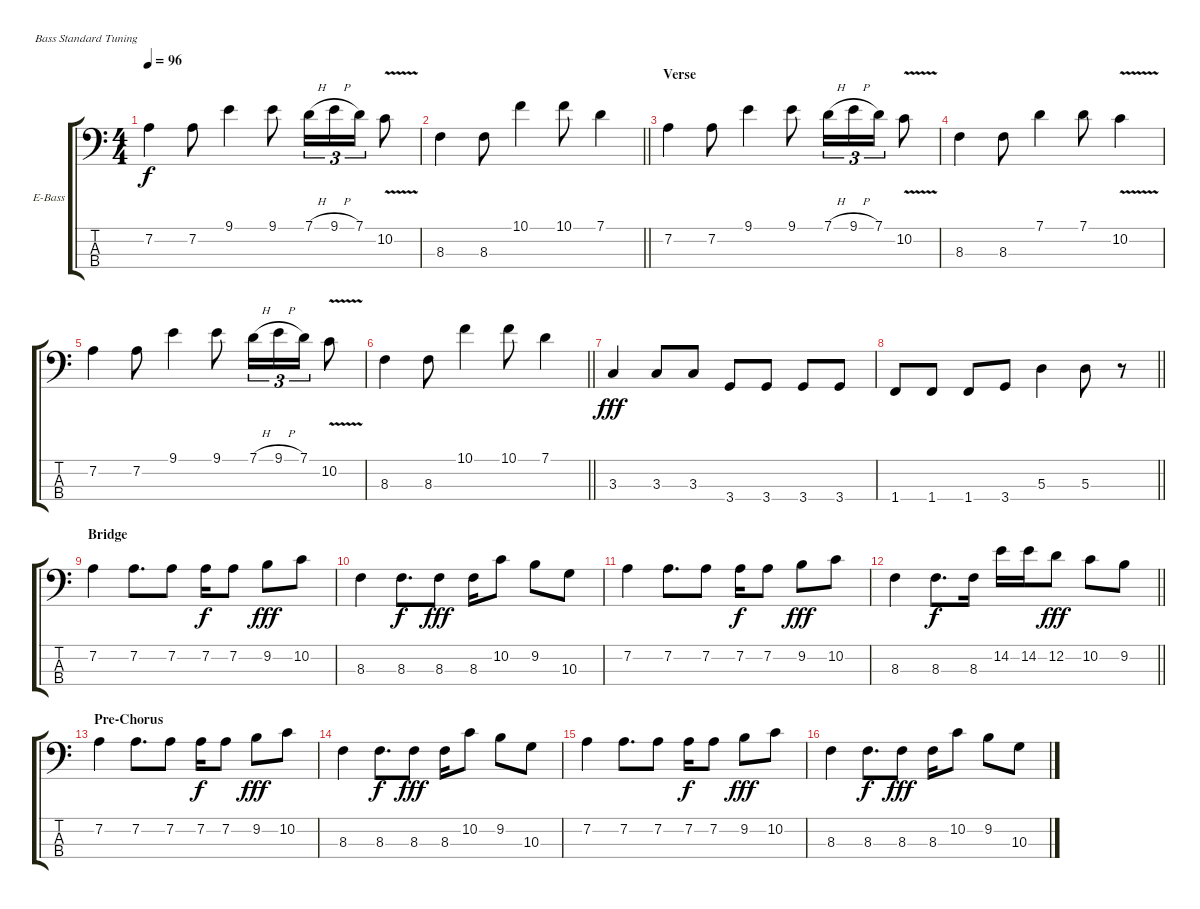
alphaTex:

\bracketExtendMode groupsimilarinstruments
\firstSystemTrackNameOrientation horizontal
\otherSystemsTrackNameOrientation horizontal
\track ("Bass" "E-Bass") {instrument electricbassfinger}
\staff {score tabs}
\tuning (G2 D2 A1 E1)
\ts (4 4)
\tempo 96
\clef f4
\ks c
7.2.4{dy f} 7.2.8 9.1.4 9.1.8 7.1{h}.16{tu (3 2)} 9.1{h}.16{tu (3 2)} 7.1.16{tu (3 2)} 10.2{v}.8 |
\barLineRight lightlight
8.3.4 8.3.8 10.1.4 10.1.8 7.1.4 |
\section ("" "Verse")
7.2.4 7.2.8 9.1.4 9.1.8 7.1{h}.16{tu (3 2)} 9.1{h}.16{tu (3 2)} 7.1.16{tu (3 2)} 10.2{v}.8 |
8.3.4 8.3.8 7.1.4 7.1.8 10.2{v}.4 |
7.2.4 7.2.8 9.1.4 9.1.8 7.1{h}.16{tu (3 2)} 9.1{h}.16{tu (3 2)} 7.1.16{tu (3 2)} 10.2{v}.8 |
\barLineRight lightlight
8.3.4 8.3.8 10.1.4 10.1.8 7.1.4 |
3.3.4{dy fff} 3.3.8 3.3.8 3.4.8 3.4.8 3.4.8 3.4.8 |
\barLineRight lightlight
1.4.8 1.4.8 1.4.8 3.4.8 5.3.4 5.3.8 r.8 |
\section ("" "Bridge")
7.2.4 7.2.8{d} 7.2.8 7.2.16{dy f} 7.2.8 9.2.8{dy fff} 10.2.8 |
8.3.4 8.3.8{d dy f} 8.3.8{dy fff} 8.3.16 10.2.8 9.2.8 10.3.8 |
7.2.4 7.2.8{d} 7.2.8 7.2.16{dy f} 7.2.8 9.2.8{dy fff} 10.2.8 |
\barLineRight lightlight
8.3.4 8.3.8{d dy f} 8.3.16 14.2.16 14.2.16 12.2.8{dy fff} 10.2.8 9.2.8 |
\section ("" "Pre-Chorus")
7.2.4 7.2.8{d} 7.2.8 7.2.16{dy f} 7.2.8 9.2.8{dy fff} 10.2.8 |
8.3.4 8.3.8{d dy f} 8.3.8{dy fff} 8.3.16 10.2.8 9.2.8 10.3.8 |
7.2.4 7.2.8{d} 7.2.8 7.2.16{dy f} 7.2.8 9.2.8{dy fff} 10.2.8 |
8.3.4 8.3.8{d dy f} 8.3.8{dy fff} 8.3.16 10.2.8 9.2.8 10.3.8
